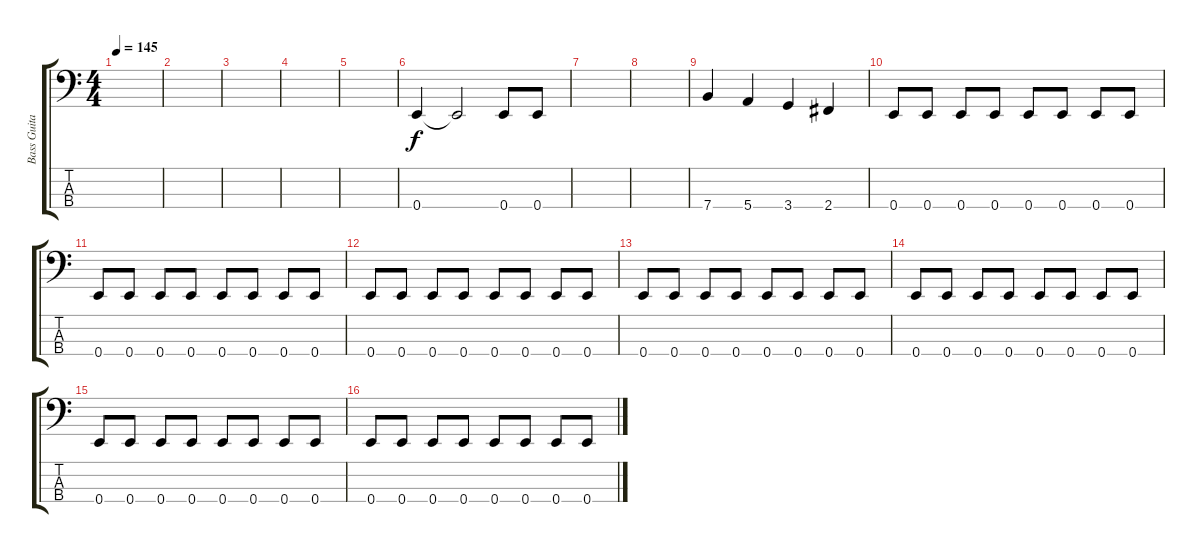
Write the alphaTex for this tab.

\track ("Bass Guitar" "Bass Guita") {instrument fretlessbass}
\staff {score tabs}
\tuning (G2 D2 A1 E1) {hide}
\ts (4 4)
\tempo 145
\clef f4
\ks c
|
|
|
|
|
0.4.4 0.4{t}.2 0.4.8 0.4.8 |
|
|
7.4.4 5.4.4 3.4.4 2.4.4 |
0.4.8 0.4.8 0.4.8 0.4.8 0.4.8 0.4.8 0.4.8 0.4.8 |
0.4.8 0.4.8 0.4.8 0.4.8 0.4.8 0.4.8 0.4.8 0.4.8 |
0.4.8 0.4.8 0.4.8 0.4.8 0.4.8 0.4.8 0.4.8 0.4.8 |
0.4.8 0.4.8 0.4.8 0.4.8 0.4.8 0.4.8 0.4.8 0.4.8 |
0.4.8 0.4.8 0.4.8 0.4.8 0.4.8 0.4.8 0.4.8 0.4.8 |
0.4.8 0.4.8 0.4.8 0.4.8 0.4.8 0.4.8 0.4.8 0.4.8 |
0.4.8 0.4.8 0.4.8 0.4.8 0.4.8 0.4.8 0.4.8 0.4.8
